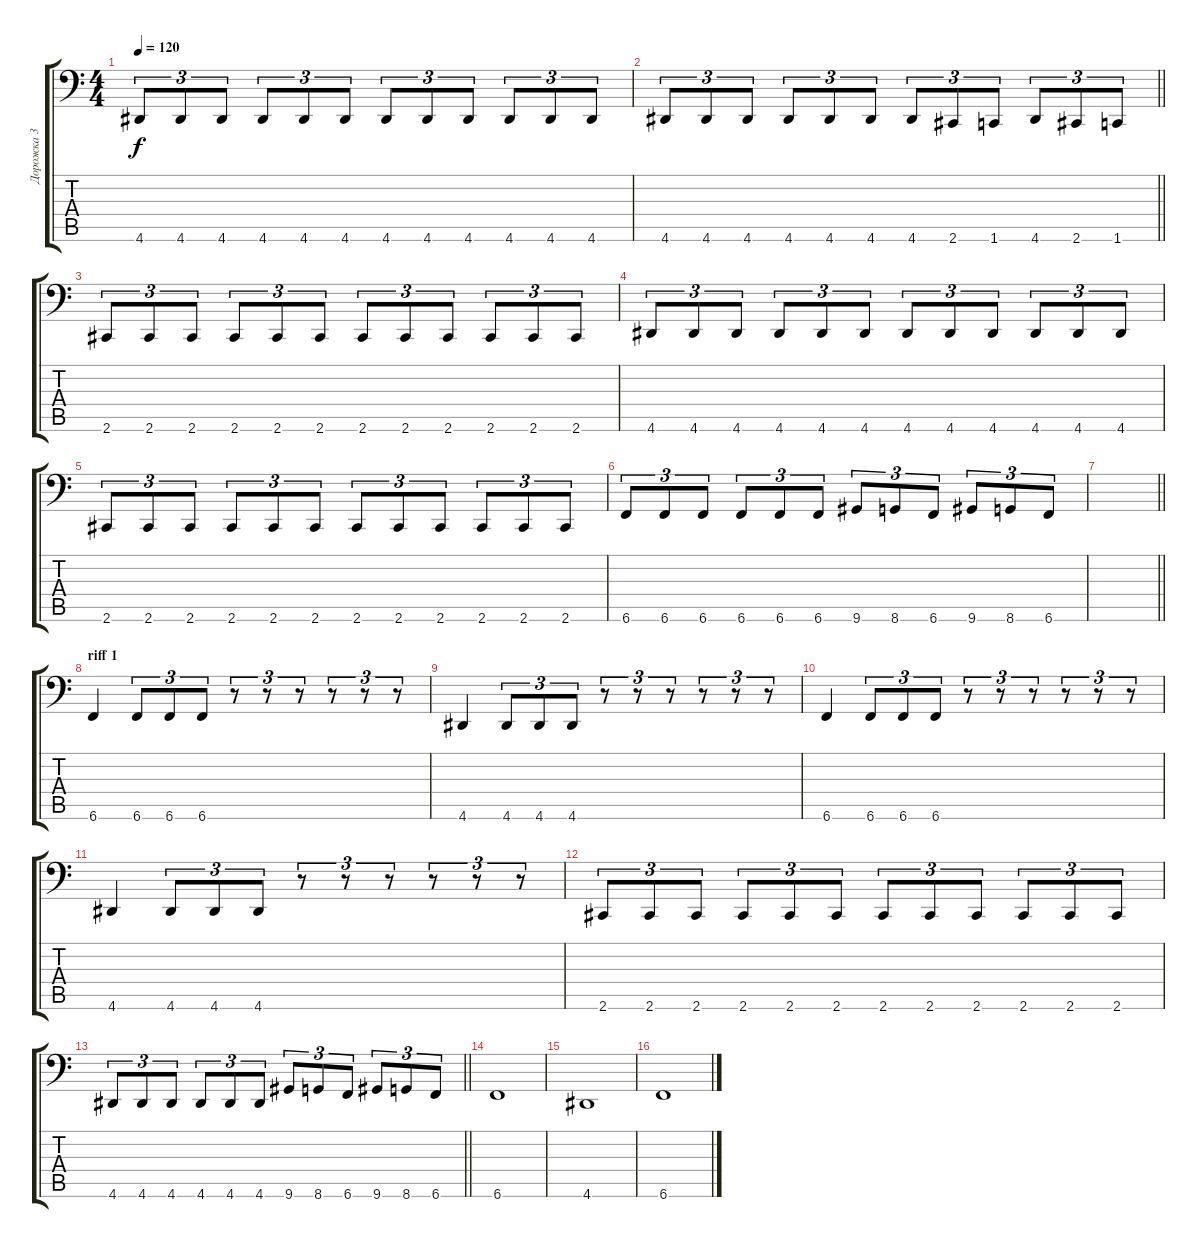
\track ("Дорожка 3" "Дорожка 3") {instrument electricbassfinger}
\staff {score tabs}
\tuning (Db3 Ab2 E2 B1 Gb1 B0) {hide}
\ts (4 4)
\tempo 120
\clef f4
\ks c
4.6.8{tu (3 2) dy f} 4.6.8{tu (3 2)} 4.6.8{tu (3 2)} 4.6.8{tu (3 2)} 4.6.8{tu (3 2)} 4.6.8{tu (3 2)} 4.6.8{tu (3 2)} 4.6.8{tu (3 2)} 4.6.8{tu (3 2)} 4.6.8{tu (3 2)} 4.6.8{tu (3 2)} 4.6.8{tu (3 2)} |
\barLineRight lightlight
4.6.8{tu (3 2)} 4.6.8{tu (3 2)} 4.6.8{tu (3 2)} 4.6.8{tu (3 2)} 4.6.8{tu (3 2)} 4.6.8{tu (3 2)} 4.6.8{tu (3 2)} 2.6.8{tu (3 2)} 1.6.8{tu (3 2)} 4.6.8{tu (3 2)} 2.6.8{tu (3 2)} 1.6.8{tu (3 2)} |
2.6.8{tu (3 2)} 2.6.8{tu (3 2)} 2.6.8{tu (3 2)} 2.6.8{tu (3 2)} 2.6.8{tu (3 2)} 2.6.8{tu (3 2)} 2.6.8{tu (3 2)} 2.6.8{tu (3 2)} 2.6.8{tu (3 2)} 2.6.8{tu (3 2)} 2.6.8{tu (3 2)} 2.6.8{tu (3 2)} |
4.6.8{tu (3 2)} 4.6.8{tu (3 2)} 4.6.8{tu (3 2)} 4.6.8{tu (3 2)} 4.6.8{tu (3 2)} 4.6.8{tu (3 2)} 4.6.8{tu (3 2)} 4.6.8{tu (3 2)} 4.6.8{tu (3 2)} 4.6.8{tu (3 2)} 4.6.8{tu (3 2)} 4.6.8{tu (3 2)} |
2.6.8{tu (3 2)} 2.6.8{tu (3 2)} 2.6.8{tu (3 2)} 2.6.8{tu (3 2)} 2.6.8{tu (3 2)} 2.6.8{tu (3 2)} 2.6.8{tu (3 2)} 2.6.8{tu (3 2)} 2.6.8{tu (3 2)} 2.6.8{tu (3 2)} 2.6.8{tu (3 2)} 2.6.8{tu (3 2)} |
6.6.8{tu (3 2)} 6.6.8{tu (3 2)} 6.6.8{tu (3 2)} 6.6.8{tu (3 2)} 6.6.8{tu (3 2)} 6.6.8{tu (3 2)} 9.6.8{tu (3 2)} 8.6.8{tu (3 2)} 6.6.8{tu (3 2)} 9.6.8{tu (3 2)} 8.6.8{tu (3 2)} 6.6.8{tu (3 2)} |
\barLineRight lightlight
|
\section ("" "riff 1")
6.6.4 6.6.8{tu (3 2)} 6.6.8{tu (3 2)} 6.6.8{tu (3 2)} r.8{tu (3 2)} r.8{tu (3 2)} r.8{tu (3 2)} r.8{tu (3 2)} r.8{tu (3 2)} r.8{tu (3 2)} |
4.6.4 4.6.8{tu (3 2)} 4.6.8{tu (3 2)} 4.6.8{tu (3 2)} r.8{tu (3 2)} r.8{tu (3 2)} r.8{tu (3 2)} r.8{tu (3 2)} r.8{tu (3 2)} r.8{tu (3 2)} |
6.6.4 6.6.8{tu (3 2)} 6.6.8{tu (3 2)} 6.6.8{tu (3 2)} r.8{tu (3 2)} r.8{tu (3 2)} r.8{tu (3 2)} r.8{tu (3 2)} r.8{tu (3 2)} r.8{tu (3 2)} |
4.6.4 4.6.8{tu (3 2)} 4.6.8{tu (3 2)} 4.6.8{tu (3 2)} r.8{tu (3 2)} r.8{tu (3 2)} r.8{tu (3 2)} r.8{tu (3 2)} r.8{tu (3 2)} r.8{tu (3 2)} |
2.6.8{tu (3 2)} 2.6.8{tu (3 2)} 2.6.8{tu (3 2)} 2.6.8{tu (3 2)} 2.6.8{tu (3 2)} 2.6.8{tu (3 2)} 2.6.8{tu (3 2)} 2.6.8{tu (3 2)} 2.6.8{tu (3 2)} 2.6.8{tu (3 2)} 2.6.8{tu (3 2)} 2.6.8{tu (3 2)} |
\barLineRight lightlight
4.6.8{tu (3 2)} 4.6.8{tu (3 2)} 4.6.8{tu (3 2)} 4.6.8{tu (3 2)} 4.6.8{tu (3 2)} 4.6.8{tu (3 2)} 9.6.8{tu (3 2)} 8.6.8{tu (3 2)} 6.6.8{tu (3 2)} 9.6.8{tu (3 2)} 8.6.8{tu (3 2)} 6.6.8{tu (3 2)} |
\section ("" " ")
6.6.1 |
4.6.1 |
6.6.1
